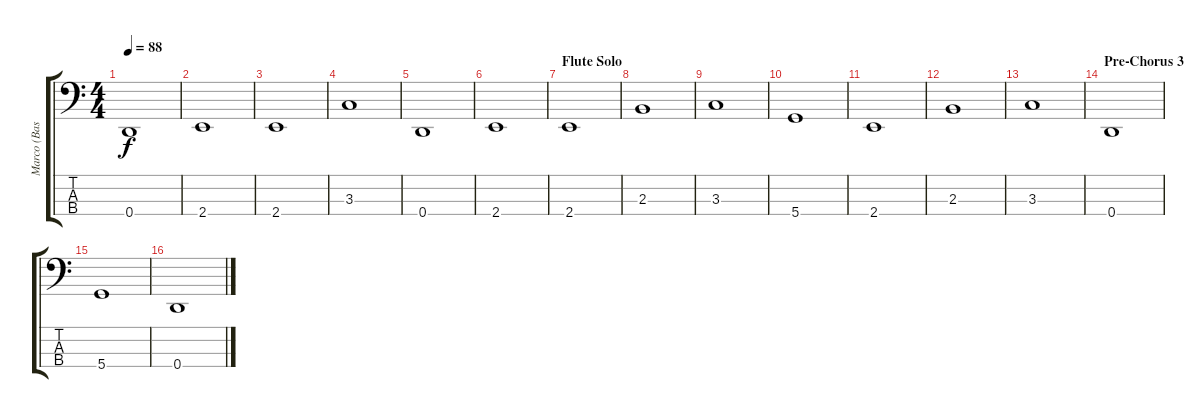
\track ("Marco (Bass)" "Marco (Bas") {instrument electricbasspick}
\staff {score tabs}
\tuning (G2 D2 A1 D1) {hide}
\ts (4 4)
\tempo 88
\clef f4
\ks c
0.4.1{dy f} |
2.4.1 |
2.4.1 |
3.3.1 |
0.4.1 |
2.4.1 |
\section ("" "Flute Solo")
2.4.1{volume 10} |
2.3.1 |
3.3.1 |
5.4.1 |
2.4.1 |
2.3.1 |
3.3.1 |
\section ("" "Pre-Chorus 3")
0.4.1 |
5.4.1 |
0.4.1
